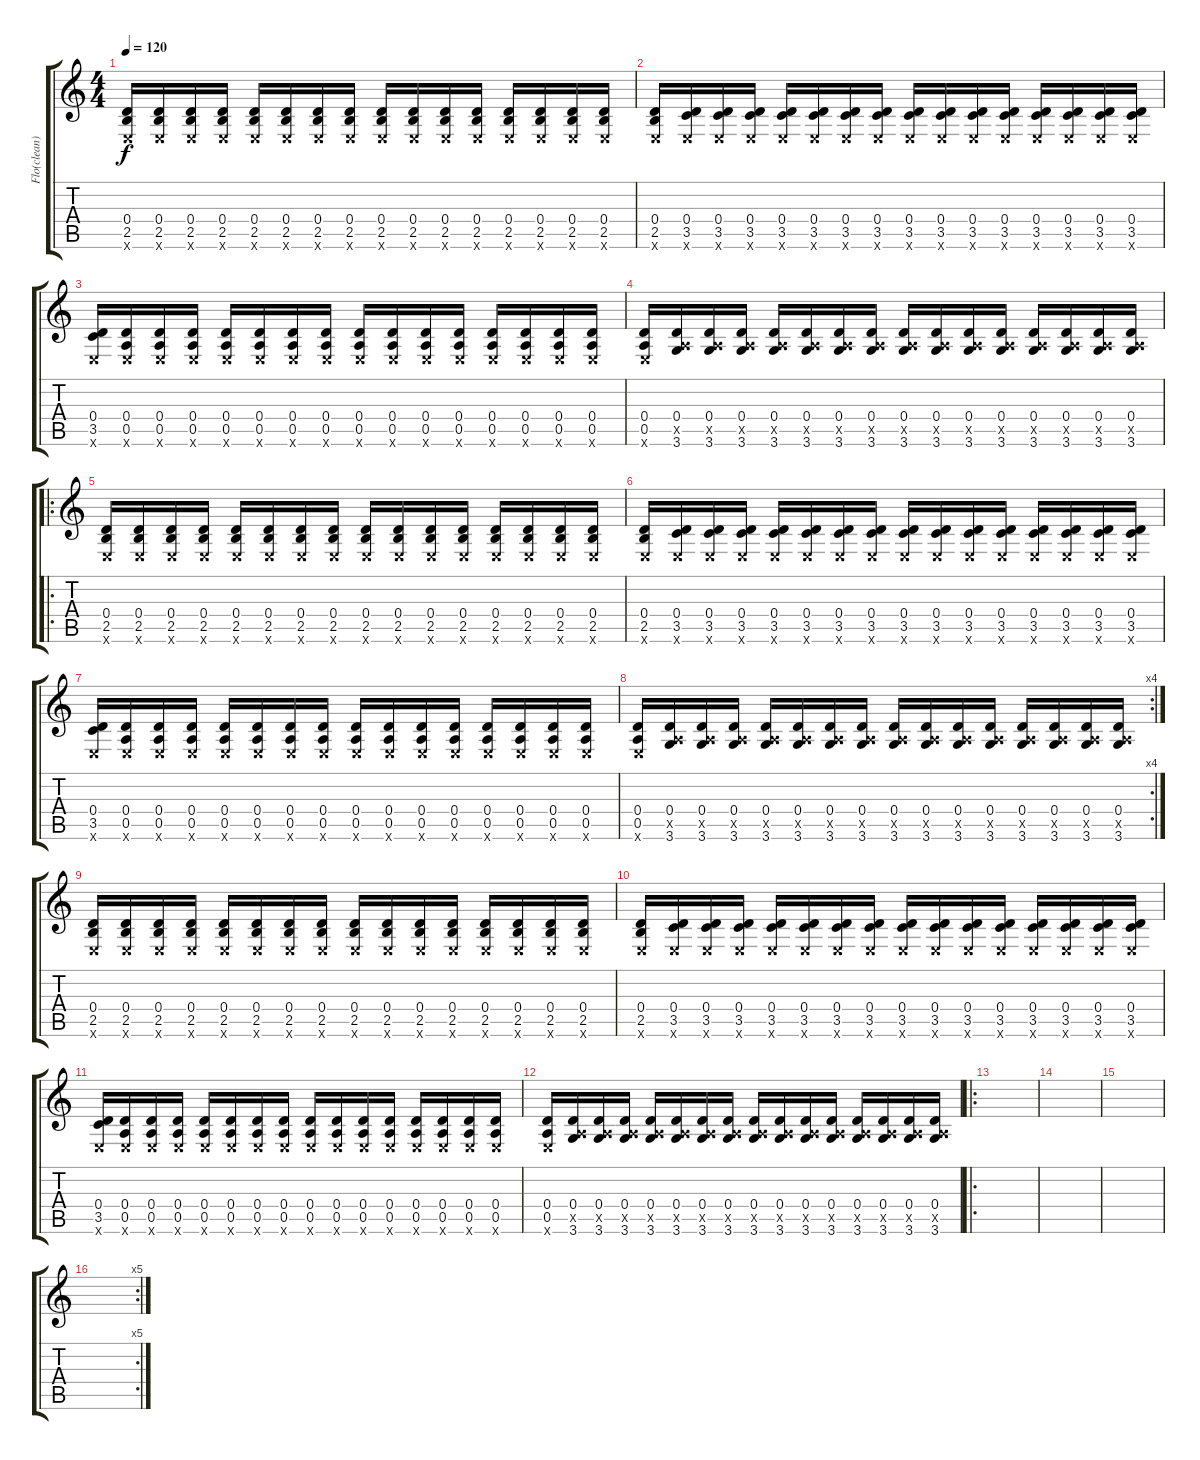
\track ("Flo(clean)" "Flo(clean)") {instrument electricguitarclean}
\staff {score tabs}
\tuning (E4 B3 G3 D3 A2 E2) {hide}
\ts (4 4)
\tempo 120
\clef g2
\ks c
(0.4 2.5 0.6{x}).16{dy f instrument electricguitarclean} (0.4 2.5 0.6{x}).16 (0.4 2.5 0.6{x}).16 (0.4 2.5 0.6{x}).16 (0.4 2.5 0.6{x}).16 (0.4 2.5 0.6{x}).16 (0.4 2.5 0.6{x}).16 (0.4 2.5 0.6{x}).16 (0.4 2.5 0.6{x}).16 (0.4 2.5 0.6{x}).16 (0.4 2.5 0.6{x}).16 (0.4 2.5 0.6{x}).16 (0.4 2.5 0.6{x}).16 (0.4 2.5 0.6{x}).16 (0.4 2.5 0.6{x}).16 (0.4 2.5 0.6{x}).16 |
(0.4 2.5 0.6{x}).16 (0.4 3.5 0.6{x}).16 (0.4 3.5 0.6{x}).16 (0.4 3.5 0.6{x}).16 (0.4 3.5 0.6{x}).16 (0.4 3.5 0.6{x}).16 (0.4 3.5 0.6{x}).16 (0.4 3.5 0.6{x}).16 (0.4 3.5 0.6{x}).16 (0.4 3.5 0.6{x}).16 (0.4 3.5 0.6{x}).16 (0.4 3.5 0.6{x}).16 (0.4 3.5 0.6{x}).16 (0.4 3.5 0.6{x}).16 (0.4 3.5 0.6{x}).16 (0.4 3.5 0.6{x}).16 |
(0.4 3.5 0.6{x}).16 (0.4 0.5 0.6{x}).16 (0.4 0.5 0.6{x}).16 (0.4 0.5 0.6{x}).16 (0.4 0.5 0.6{x}).16 (0.4 0.5 0.6{x}).16 (0.4 0.5 0.6{x}).16 (0.4 0.5 0.6{x}).16 (0.4 0.5 0.6{x}).16 (0.4 0.5 0.6{x}).16 (0.4 0.5 0.6{x}).16 (0.4 0.5 0.6{x}).16 (0.4 0.5 0.6{x}).16 (0.4 0.5 0.6{x}).16 (0.4 0.5 0.6{x}).16 (0.4 0.5 0.6{x}).16 |
(0.4 0.5 0.6{x}).16 (0.4 0.5{x} 3.6).16 (0.4 0.5{x} 3.6).16 (0.4 0.5{x} 3.6).16 (0.4 0.5{x} 3.6).16 (0.4 0.5{x} 3.6).16 (0.4 0.5{x} 3.6).16 (0.4 0.5{x} 3.6).16 (0.4 0.5{x} 3.6).16 (0.4 0.5{x} 3.6).16 (0.4 0.5{x} 3.6).16 (0.4 0.5{x} 3.6).16 (0.4 0.5{x} 3.6).16 (0.4 0.5{x} 3.6).16 (0.4 0.5{x} 3.6).16 (0.4 0.5{x} 3.6).16 |
\ro
(0.4 2.5 0.6{x}).16 (0.4 2.5 0.6{x}).16 (0.4 2.5 0.6{x}).16 (0.4 2.5 0.6{x}).16 (0.4 2.5 0.6{x}).16 (0.4 2.5 0.6{x}).16 (0.4 2.5 0.6{x}).16 (0.4 2.5 0.6{x}).16 (0.4 2.5 0.6{x}).16 (0.4 2.5 0.6{x}).16 (0.4 2.5 0.6{x}).16 (0.4 2.5 0.6{x}).16 (0.4 2.5 0.6{x}).16 (0.4 2.5 0.6{x}).16 (0.4 2.5 0.6{x}).16 (0.4 2.5 0.6{x}).16 |
(0.4 2.5 0.6{x}).16 (0.4 3.5 0.6{x}).16 (0.4 3.5 0.6{x}).16 (0.4 3.5 0.6{x}).16 (0.4 3.5 0.6{x}).16 (0.4 3.5 0.6{x}).16 (0.4 3.5 0.6{x}).16 (0.4 3.5 0.6{x}).16 (0.4 3.5 0.6{x}).16 (0.4 3.5 0.6{x}).16 (0.4 3.5 0.6{x}).16 (0.4 3.5 0.6{x}).16 (0.4 3.5 0.6{x}).16 (0.4 3.5 0.6{x}).16 (0.4 3.5 0.6{x}).16 (0.4 3.5 0.6{x}).16 |
(0.4 3.5 0.6{x}).16 (0.4 0.5 0.6{x}).16 (0.4 0.5 0.6{x}).16 (0.4 0.5 0.6{x}).16 (0.4 0.5 0.6{x}).16 (0.4 0.5 0.6{x}).16 (0.4 0.5 0.6{x}).16 (0.4 0.5 0.6{x}).16 (0.4 0.5 0.6{x}).16 (0.4 0.5 0.6{x}).16 (0.4 0.5 0.6{x}).16 (0.4 0.5 0.6{x}).16 (0.4 0.5 0.6{x}).16 (0.4 0.5 0.6{x}).16 (0.4 0.5 0.6{x}).16 (0.4 0.5 0.6{x}).16 |
\rc 4
(0.4 0.5 0.6{x}).16 (0.4 0.5{x} 3.6).16 (0.4 0.5{x} 3.6).16 (0.4 0.5{x} 3.6).16 (0.4 0.5{x} 3.6).16 (0.4 0.5{x} 3.6).16 (0.4 0.5{x} 3.6).16 (0.4 0.5{x} 3.6).16 (0.4 0.5{x} 3.6).16 (0.4 0.5{x} 3.6).16 (0.4 0.5{x} 3.6).16 (0.4 0.5{x} 3.6).16 (0.4 0.5{x} 3.6).16 (0.4 0.5{x} 3.6).16 (0.4 0.5{x} 3.6).16 (0.4 0.5{x} 3.6).16 |
(0.4 2.5 0.6{x}).16 (0.4 2.5 0.6{x}).16 (0.4 2.5 0.6{x}).16 (0.4 2.5 0.6{x}).16 (0.4 2.5 0.6{x}).16 (0.4 2.5 0.6{x}).16 (0.4 2.5 0.6{x}).16 (0.4 2.5 0.6{x}).16 (0.4 2.5 0.6{x}).16 (0.4 2.5 0.6{x}).16 (0.4 2.5 0.6{x}).16 (0.4 2.5 0.6{x}).16 (0.4 2.5 0.6{x}).16 (0.4 2.5 0.6{x}).16 (0.4 2.5 0.6{x}).16 (0.4 2.5 0.6{x}).16 |
(0.4 2.5 0.6{x}).16 (0.4 3.5 0.6{x}).16 (0.4 3.5 0.6{x}).16 (0.4 3.5 0.6{x}).16 (0.4 3.5 0.6{x}).16 (0.4 3.5 0.6{x}).16 (0.4 3.5 0.6{x}).16 (0.4 3.5 0.6{x}).16 (0.4 3.5 0.6{x}).16 (0.4 3.5 0.6{x}).16 (0.4 3.5 0.6{x}).16 (0.4 3.5 0.6{x}).16 (0.4 3.5 0.6{x}).16 (0.4 3.5 0.6{x}).16 (0.4 3.5 0.6{x}).16 (0.4 3.5 0.6{x}).16 |
(0.4 3.5 0.6{x}).16 (0.4 0.5 0.6{x}).16 (0.4 0.5 0.6{x}).16 (0.4 0.5 0.6{x}).16 (0.4 0.5 0.6{x}).16 (0.4 0.5 0.6{x}).16 (0.4 0.5 0.6{x}).16 (0.4 0.5 0.6{x}).16 (0.4 0.5 0.6{x}).16 (0.4 0.5 0.6{x}).16 (0.4 0.5 0.6{x}).16 (0.4 0.5 0.6{x}).16 (0.4 0.5 0.6{x}).16 (0.4 0.5 0.6{x}).16 (0.4 0.5 0.6{x}).16 (0.4 0.5 0.6{x}).16 |
(0.4 0.5 0.6{x}).16 (0.4 0.5{x} 3.6).16 (0.4 0.5{x} 3.6).16 (0.4 0.5{x} 3.6).16 (0.4 0.5{x} 3.6).16 (0.4 0.5{x} 3.6).16 (0.4 0.5{x} 3.6).16 (0.4 0.5{x} 3.6).16 (0.4 0.5{x} 3.6).16 (0.4 0.5{x} 3.6).16 (0.4 0.5{x} 3.6).16 (0.4 0.5{x} 3.6).16 (0.4 0.5{x} 3.6).16 (0.4 0.5{x} 3.6).16 (0.4 0.5{x} 3.6).16 (0.4 0.5{x} 3.6).16 |
\ro
|
|
|
\rc 5
